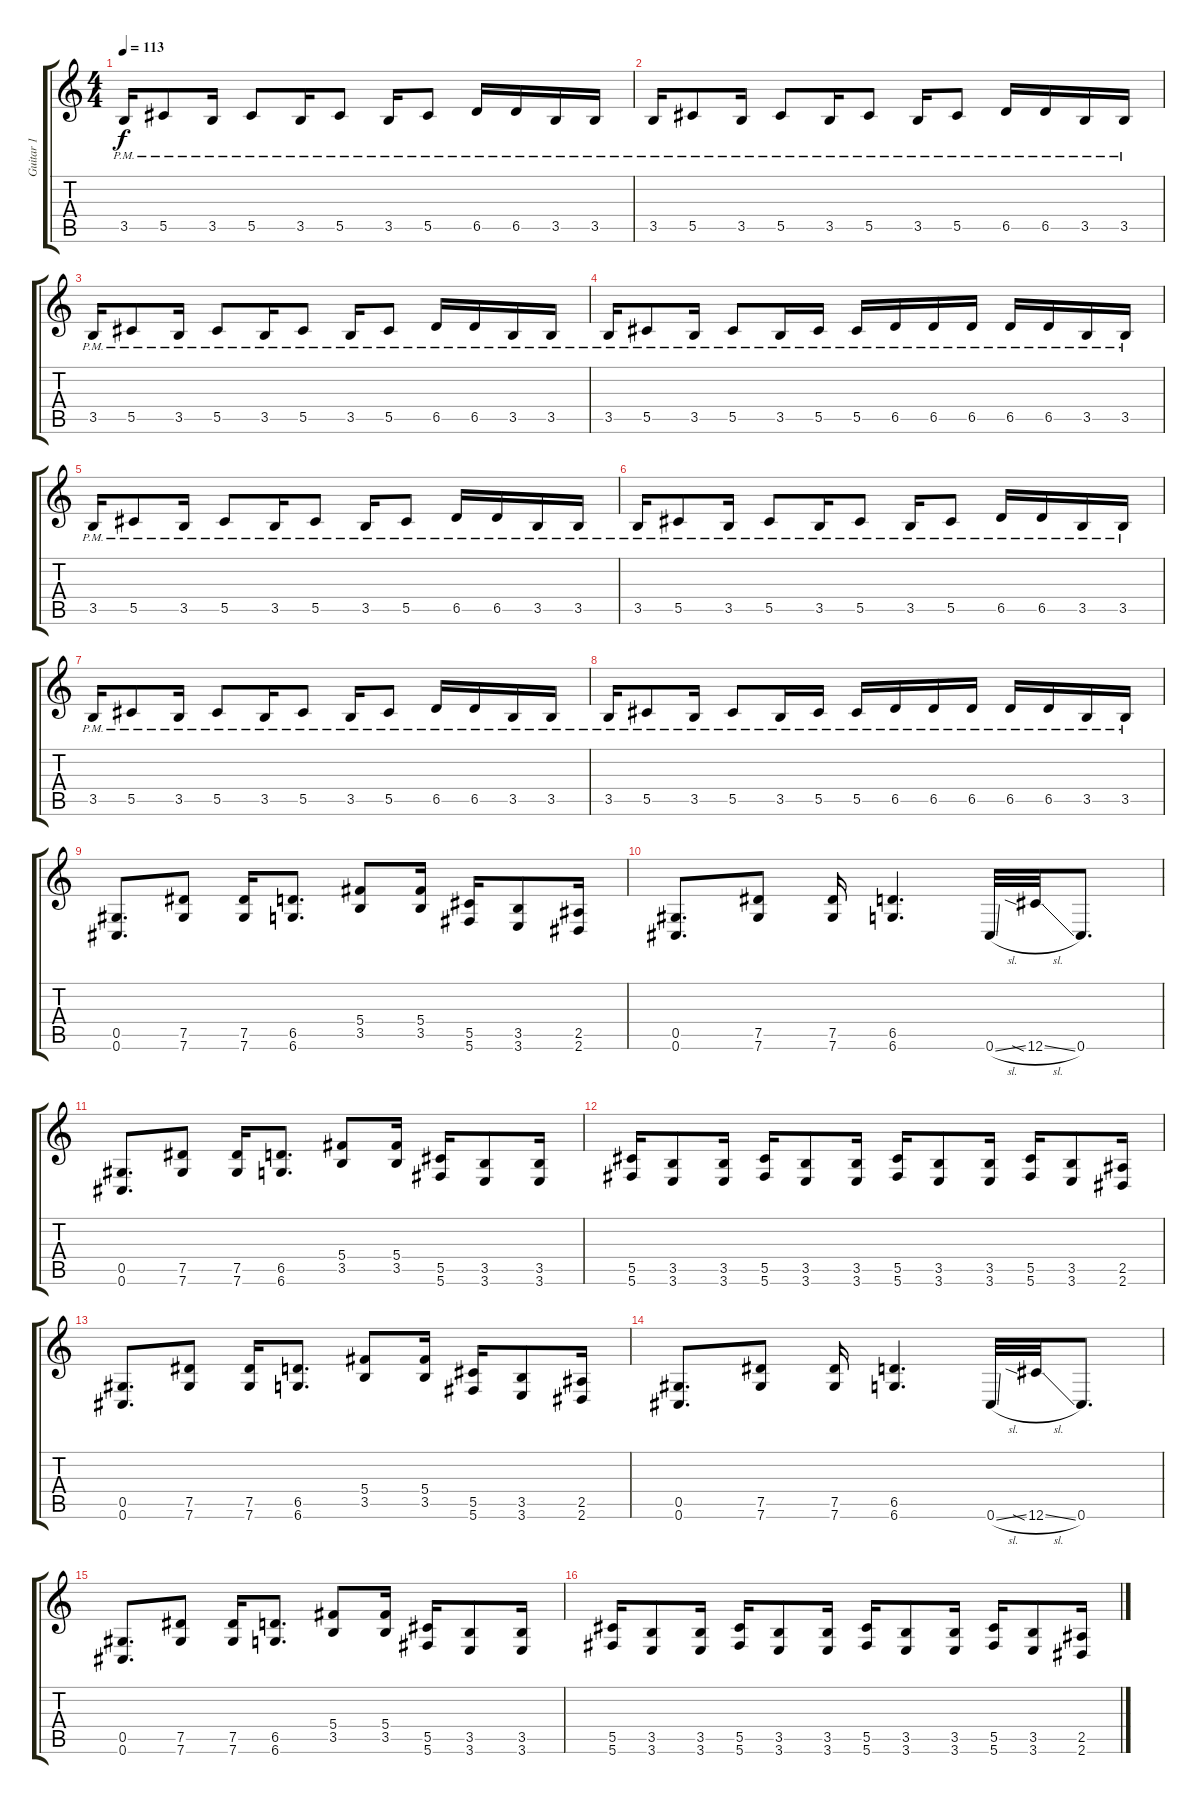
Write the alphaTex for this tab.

\track ("Guitar 1" "Guitar 1") {instrument distortionguitar}
\staff {score tabs}
\tuning (Eb4 Bb3 Gb3 Db3 Ab2 Db2) {hide}
\ts (4 4)
\tempo 113
\clef g2
\ks c
3.5{pm}.16{dy f} 5.5{pm}.8 3.5{pm}.16 5.5{pm}.8 3.5{pm}.16 5.5{pm}.8 3.5{pm}.16 5.5{pm}.8 6.5{pm}.16 6.5{pm}.16 3.5{pm}.16 3.5{pm}.16 |
3.5{pm}.16 5.5{pm}.8 3.5{pm}.16 5.5{pm}.8 3.5{pm}.16 5.5{pm}.8 3.5{pm}.16 5.5{pm}.8 6.5{pm}.16 6.5{pm}.16 3.5{pm}.16 3.5{pm}.16 |
3.5{pm}.16 5.5{pm}.8 3.5{pm}.16 5.5{pm}.8 3.5{pm}.16 5.5{pm}.8 3.5{pm}.16 5.5{pm}.8 6.5{pm}.16 6.5{pm}.16 3.5{pm}.16 3.5{pm}.16 |
3.5{pm}.16 5.5{pm}.8 3.5{pm}.16 5.5{pm}.8 3.5{pm}.16 5.5{pm}.16 5.5{pm}.16 6.5{pm}.16 6.5{pm}.16 6.5{pm}.16 6.5{pm}.16 6.5{pm}.16 3.5{pm}.16 3.5{pm}.16 |
3.5{pm}.16 5.5{pm}.8 3.5{pm}.16 5.5{pm}.8 3.5{pm}.16 5.5{pm}.8 3.5{pm}.16 5.5{pm}.8 6.5{pm}.16 6.5{pm}.16 3.5{pm}.16 3.5{pm}.16 |
3.5{pm}.16 5.5{pm}.8 3.5{pm}.16 5.5{pm}.8 3.5{pm}.16 5.5{pm}.8 3.5{pm}.16 5.5{pm}.8 6.5{pm}.16 6.5{pm}.16 3.5{pm}.16 3.5{pm}.16 |
3.5{pm}.16 5.5{pm}.8 3.5{pm}.16 5.5{pm}.8 3.5{pm}.16 5.5{pm}.8 3.5{pm}.16 5.5{pm}.8 6.5{pm}.16 6.5{pm}.16 3.5{pm}.16 3.5{pm}.16 |
3.5{pm}.16 5.5{pm}.8 3.5{pm}.16 5.5{pm}.8 3.5{pm}.16 5.5{pm}.16 5.5{pm}.16 6.5{pm}.16 6.5{pm}.16 6.5{pm}.16 6.5{pm}.16 6.5{pm}.16 3.5{pm}.16 3.5{pm}.16 |
(0.5 0.6).8{d} (7.5 7.6).8 (7.5 7.6).16 (6.5 6.6).8{d} (5.4 3.5).8 (5.4 3.5).16 (5.5 5.6).16 (3.5 3.6).8 (2.5 2.6).16 |
(0.5 0.6).8{d} (7.5 7.6).8 (7.5 7.6).16 (6.5 6.6).4{d} 0.6{sl}.32 12.6{sia sl}.32 0.6.8{d} |
(0.5 0.6).8{d} (7.5 7.6).8 (7.5 7.6).16 (6.5 6.6).8{d} (5.4 3.5).8 (5.4 3.5).16 (5.5 5.6).16 (3.5 3.6).8 (3.5 3.6).16 |
(5.5 5.6).16 (3.5 3.6).8 (3.5 3.6).16 (5.5 5.6).16 (3.5 3.6).8 (3.5 3.6).16 (5.5 5.6).16 (3.5 3.6).8 (3.5 3.6).16 (5.5 5.6).16 (3.5 3.6).8 (2.5 2.6).16 |
(0.5 0.6).8{d} (7.5 7.6).8 (7.5 7.6).16 (6.5 6.6).8{d} (5.4 3.5).8 (5.4 3.5).16 (5.5 5.6).16 (3.5 3.6).8 (2.5 2.6).16 |
(0.5 0.6).8{d} (7.5 7.6).8 (7.5 7.6).16 (6.5 6.6).4{d} 0.6{sl}.32 12.6{sia sl}.32 0.6.8{d} |
(0.5 0.6).8{d} (7.5 7.6).8 (7.5 7.6).16 (6.5 6.6).8{d} (5.4 3.5).8 (5.4 3.5).16 (5.5 5.6).16 (3.5 3.6).8 (3.5 3.6).16 |
(5.5 5.6).16 (3.5 3.6).8 (3.5 3.6).16 (5.5 5.6).16 (3.5 3.6).8 (3.5 3.6).16 (5.5 5.6).16 (3.5 3.6).8 (3.5 3.6).16 (5.5 5.6).16 (3.5 3.6).8 (2.5 2.6).16
